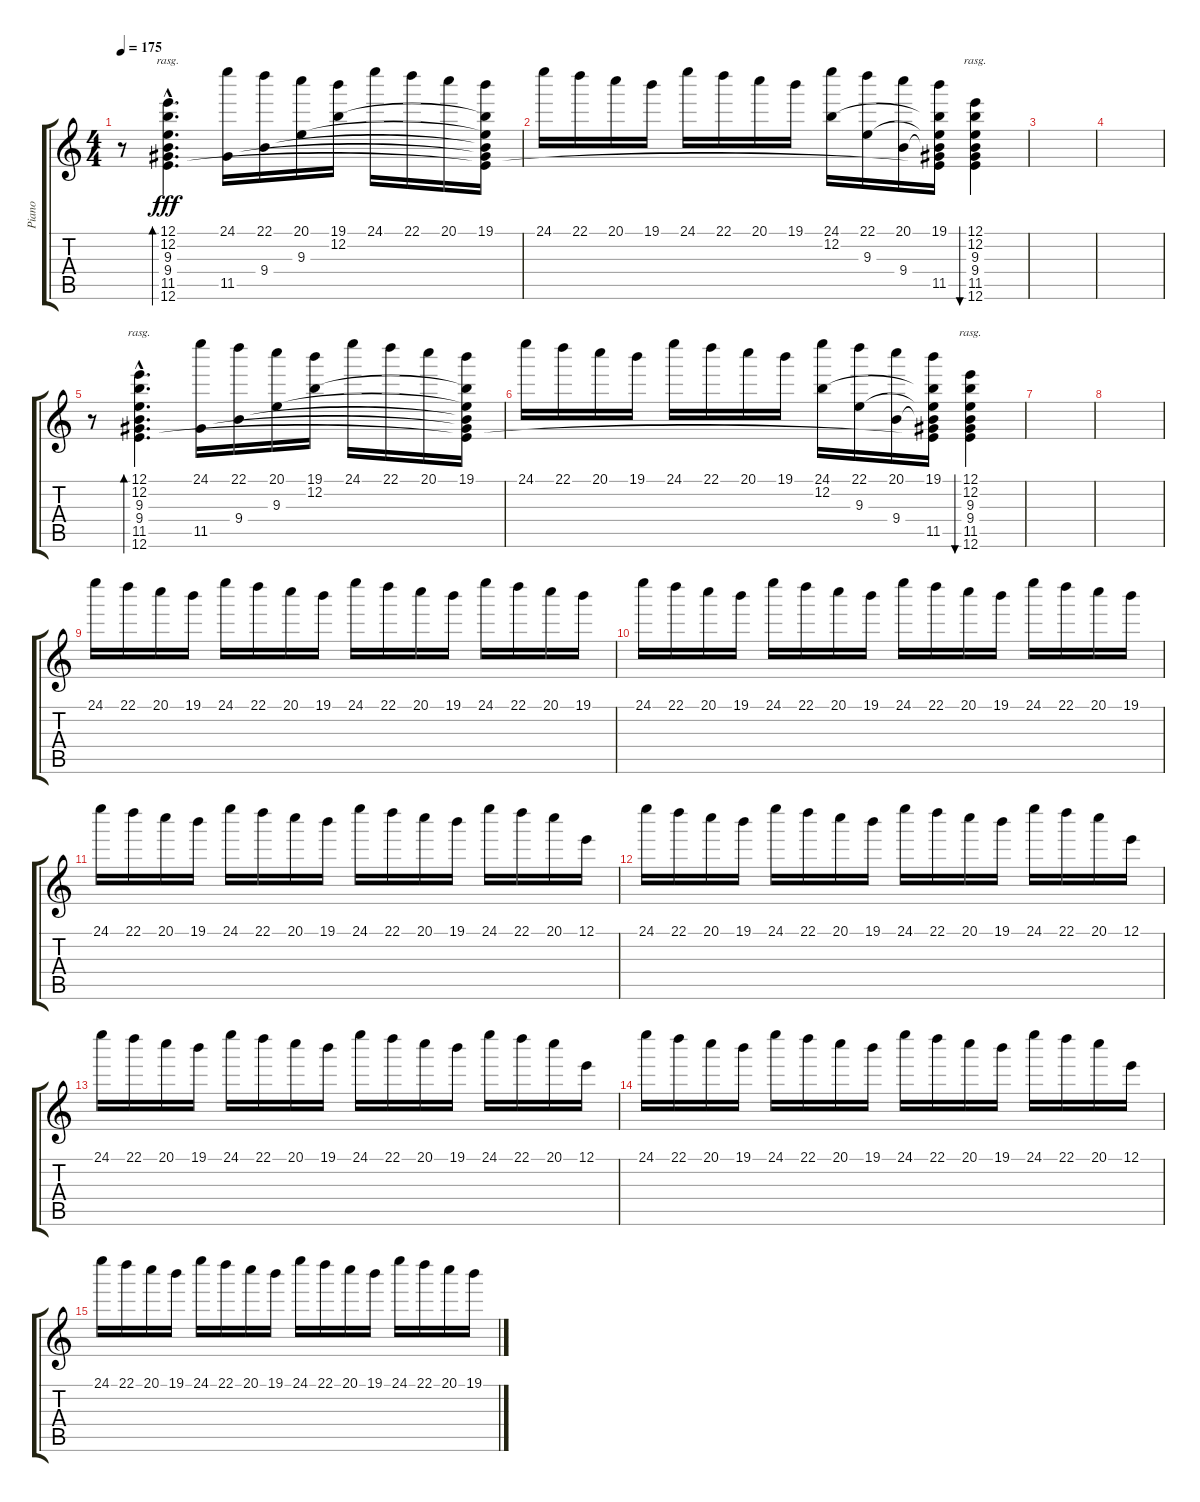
\track ("Piano" "Piano") {instrument honkytonkpiano}
\staff {score tabs}
\tuning (E5 B4 G4 D4 A3 E3) {hide}
\ts (4 4)
\tempo 175
\clef g2
\ks c
r.8{dy fff} (12.1{hac} 12.2{hac} 9.3{hac} 9.4{hac} 11.5{hac} 12.6{hac}).4{d bd 240 rasg ii} (24.1 11.5).16 (22.1 9.4).16 (20.1 9.3).16 (19.1 12.2).16 24.1.16 22.1.16 20.1.16 (19.1 12.2{t} 9.3{t} 9.4{t} 11.5{t} 12.6{t}).16 |
24.1.16 22.1.16 20.1.16 19.1.16 24.1.16 22.1.16 20.1.16 19.1.16 (24.1 12.2).16 (22.1 9.3).16 (20.1 9.4).16 (19.1 12.2{t} 9.3{t} 9.4{t} 11.5 12.6{t}).16 (12.1 12.2 9.3 9.4 11.5 12.6).4{bu 480 rasg ii} |
|
|
r.8 (12.1{hac} 12.2{hac} 9.3{hac} 9.4{hac} 11.5{hac} 12.6{hac}).4{d bd 240 rasg ii} (24.1 11.5).16 (22.1 9.4).16 (20.1 9.3).16 (19.1 12.2).16 24.1.16 22.1.16 20.1.16 (19.1 12.2{t} 9.3{t} 9.4{t} 11.5{t} 12.6{t}).16 |
24.1.16 22.1.16 20.1.16 19.1.16 24.1.16 22.1.16 20.1.16 19.1.16 (24.1 12.2).16 (22.1 9.3).16 (20.1 9.4).16 (19.1 12.2{t} 9.3{t} 9.4{t} 11.5 12.6{t}).16 (12.1 12.2 9.3 9.4 11.5 12.6).4{bu 480 rasg ii} |
|
|
24.1.16 22.1.16 20.1.16 19.1.16 24.1.16 22.1.16 20.1.16 19.1.16 24.1.16 22.1.16 20.1.16 19.1.16 24.1.16 22.1.16 20.1.16 19.1.16 |
24.1.16 22.1.16 20.1.16 19.1.16 24.1.16 22.1.16 20.1.16 19.1.16 24.1.16 22.1.16 20.1.16 19.1.16 24.1.16 22.1.16 20.1.16 19.1.16 |
24.1.16 22.1.16 20.1.16 19.1.16 24.1.16 22.1.16 20.1.16 19.1.16 24.1.16 22.1.16 20.1.16 19.1.16 24.1.16 22.1.16 20.1.16 12.1.16 |
24.1.16 22.1.16 20.1.16 19.1.16 24.1.16 22.1.16 20.1.16 19.1.16 24.1.16 22.1.16 20.1.16 19.1.16 24.1.16 22.1.16 20.1.16 12.1.16 |
24.1.16 22.1.16 20.1.16 19.1.16 24.1.16{volume 13} 22.1.16 20.1.16 19.1.16 24.1.16 22.1.16 20.1.16 19.1.16 24.1.16 22.1.16 20.1.16 12.1.16 |
24.1.16 22.1.16 20.1.16 19.1.16 24.1.16{volume 7} 22.1.16 20.1.16 19.1.16 24.1.16 22.1.16 20.1.16 19.1.16 24.1.16 22.1.16 20.1.16 12.1.16 |
24.1.16 22.1.16 20.1.16 19.1.16 24.1.16{volume 1} 22.1.16 20.1.16 19.1.16 24.1.16 22.1.16 20.1.16{volume 0} 19.1.16 24.1.16 22.1.16 20.1.16 19.1.16
